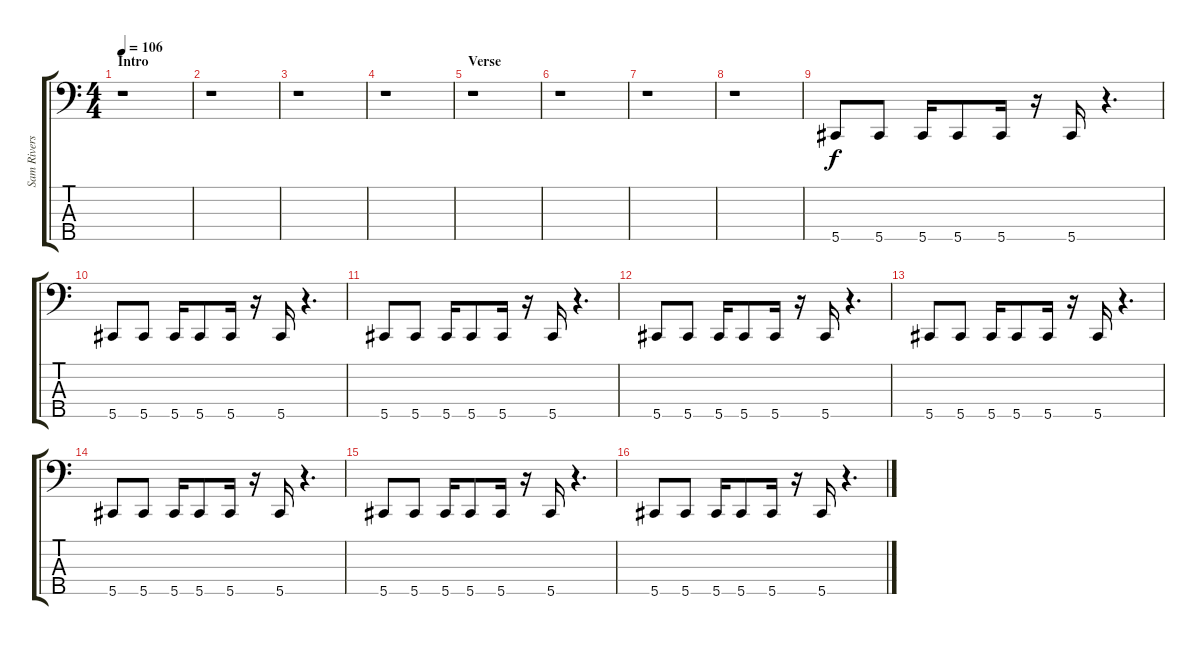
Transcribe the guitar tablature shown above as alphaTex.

\track ("Sam Rivers" "Sam Rivers") {instrument electricbassfinger}
\staff {score tabs}
\tuning (E2 B1 Gb1 Db1 Ab0) {hide}
\ts (4 4)
\section ("" "Intro")
\tempo 106
\clef f4
\ks c
r.1{dy f instrument electricbassfinger} |
r.1 |
r.1 |
r.1 |
\section ("" "Verse")
r.1 |
r.1 |
r.1 |
r.1 |
5.5.8 5.5.8 5.5.16 5.5.8 5.5.16 r.16 5.5.16 r.4{d} |
5.5.8 5.5.8 5.5.16 5.5.8 5.5.16 r.16 5.5.16 r.4{d} |
5.5.8 5.5.8 5.5.16 5.5.8 5.5.16 r.16 5.5.16 r.4{d} |
5.5.8 5.5.8 5.5.16 5.5.8 5.5.16 r.16 5.5.16 r.4{d} |
5.5.8 5.5.8 5.5.16 5.5.8 5.5.16 r.16 5.5.16 r.4{d} |
5.5.8 5.5.8 5.5.16 5.5.8 5.5.16 r.16 5.5.16 r.4{d} |
5.5.8 5.5.8 5.5.16 5.5.8 5.5.16 r.16 5.5.16 r.4{d} |
5.5.8 5.5.8 5.5.16 5.5.8 5.5.16 r.16 5.5.16 r.4{d}
